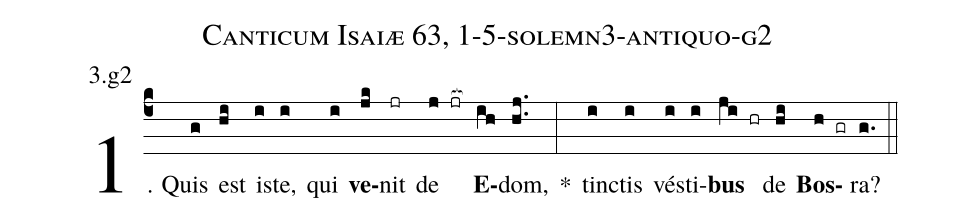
name: Canticum Isaiæ 63, 1-5-solemn3-antiquo-g2;
annotation: 3.g2;
%%
(c4)1. Quis(g) est(hi) is(i)te,(i) qui(i) <b>ve</b>(jk)nit(jr) de(j jr[ocb:1{]) <b>E</b>(ih[ocb:0}])dom,(hj..) *(:) tinc(i)tis(i) vés(i)ti(i)<b>bus</b>(ji hr) de(hi) <b>Bos</b>(h gr)ra?(g.) (::)
